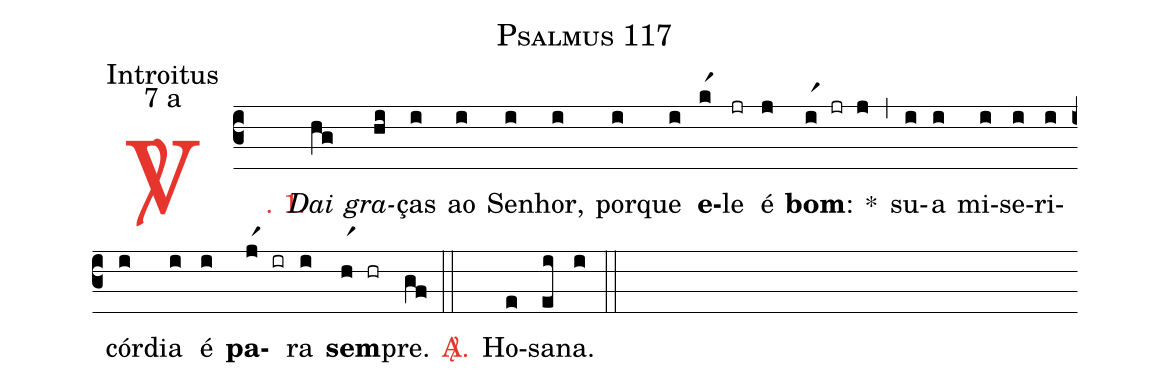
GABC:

name: Psalmus 117;
office-part: Introitus;
mode: 7;
mode-differentia: a;
%%
(c3)

<c><sp>V/</sp>. 1.</c>() <i>Dai</i>(hg) <i>gra</i>(hi)ças(i) ao(i) Se(i)nhor,(i) por(i)que(i) <b>e</b>(kr1)le(jr) é(j) <b>bom</b>:(ir1 jr j) *(,) su(i)a(i) mi(i)se(i)ri(i)cór(i)dia(i) é(i) <b>pa</b>(jr1 ir)ra(i) <b>sem</b>(hr1 hr)pre.(gf)

(::)

<nlba><c><sp>A/</sp>.</c>() Ho</nlba>(e)sa(ei)na.(i)

(::)
